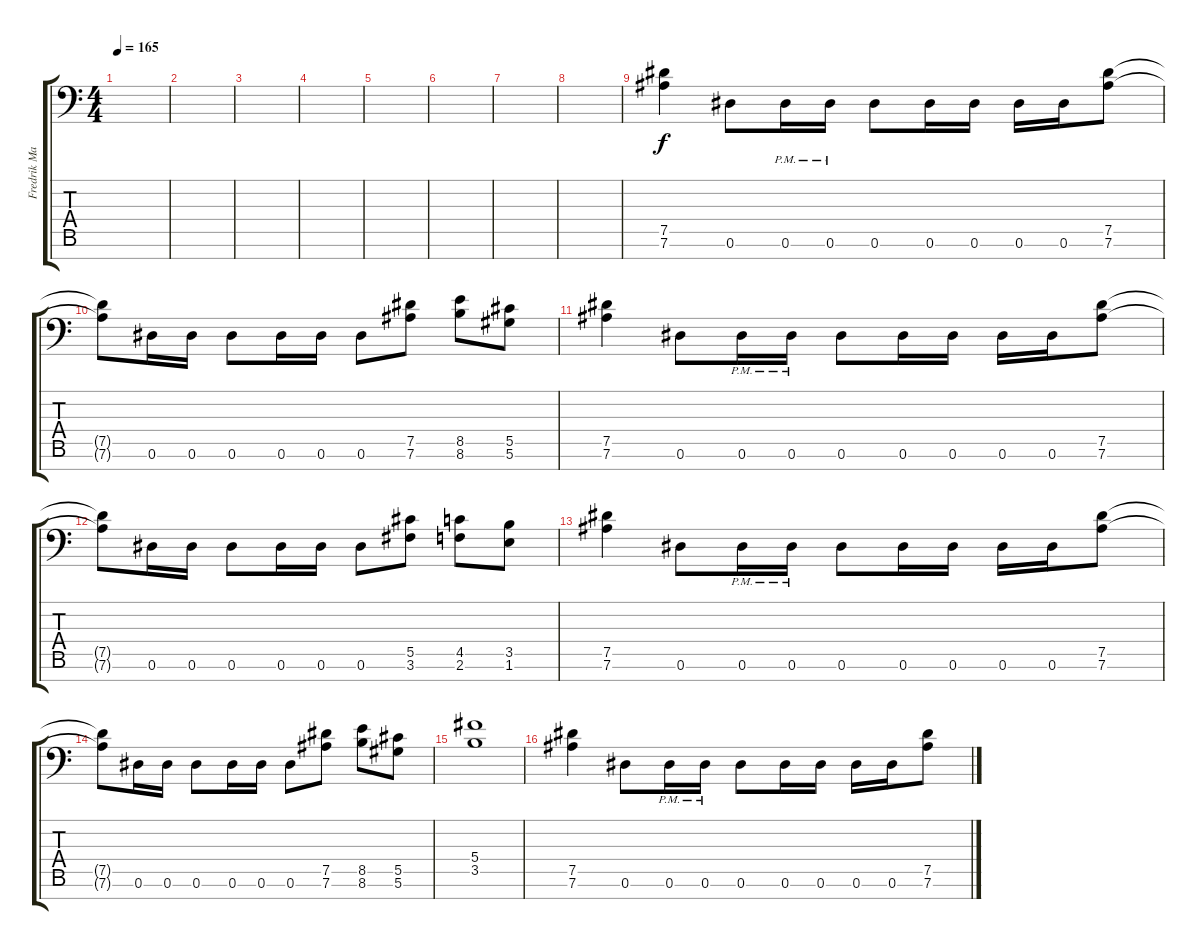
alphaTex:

\track ("Fredrik Mannberg" "Fredrik Ma") {instrument distortionguitar}
\staff {score tabs}
\tuning (Eb4 Bb3 Gb3 Db3 Ab2 Eb2 Bb1) {hide}
\ts (4 4)
\tempo 165
\clef f4
\ks c
|
|
|
|
|
|
|
|
(7.5 7.6).4 0.6.8 0.6{pm}.16 0.6{pm}.16 0.6.8 0.6.16 0.6.16 0.6.16 0.6.16 (7.5 7.6).8 |
(7.5{t} 7.6{t}).8 0.6.16 0.6.16 0.6.8 0.6.16 0.6.16 0.6.8 (7.5 7.6).8 (8.5 8.6).8 (5.5 5.6).8 |
(7.5 7.6).4 0.6.8 0.6{pm}.16 0.6{pm}.16 0.6.8 0.6.16 0.6.16 0.6.16 0.6.16 (7.5 7.6).8 |
(7.5{t} 7.6{t}).8 0.6.16 0.6.16 0.6.8 0.6.16 0.6.16 0.6.8 (5.5 3.6).8 (4.5 2.6).8 (3.5 1.6).8 |
(7.5 7.6).4 0.6.8 0.6{pm}.16 0.6{pm}.16 0.6.8 0.6.16 0.6.16 0.6.16 0.6.16 (7.5 7.6).8 |
(7.5{t} 7.6{t}).8 0.6.16 0.6.16 0.6.8 0.6.16 0.6.16 0.6.8 (7.5 7.6).8 (8.5 8.6).8 (5.5 5.6).8 |
(5.4 3.5).1 |
(7.5 7.6).4 0.6.8 0.6{pm}.16 0.6{pm}.16 0.6.8 0.6.16 0.6.16 0.6.16 0.6.16 (7.5 7.6).8
